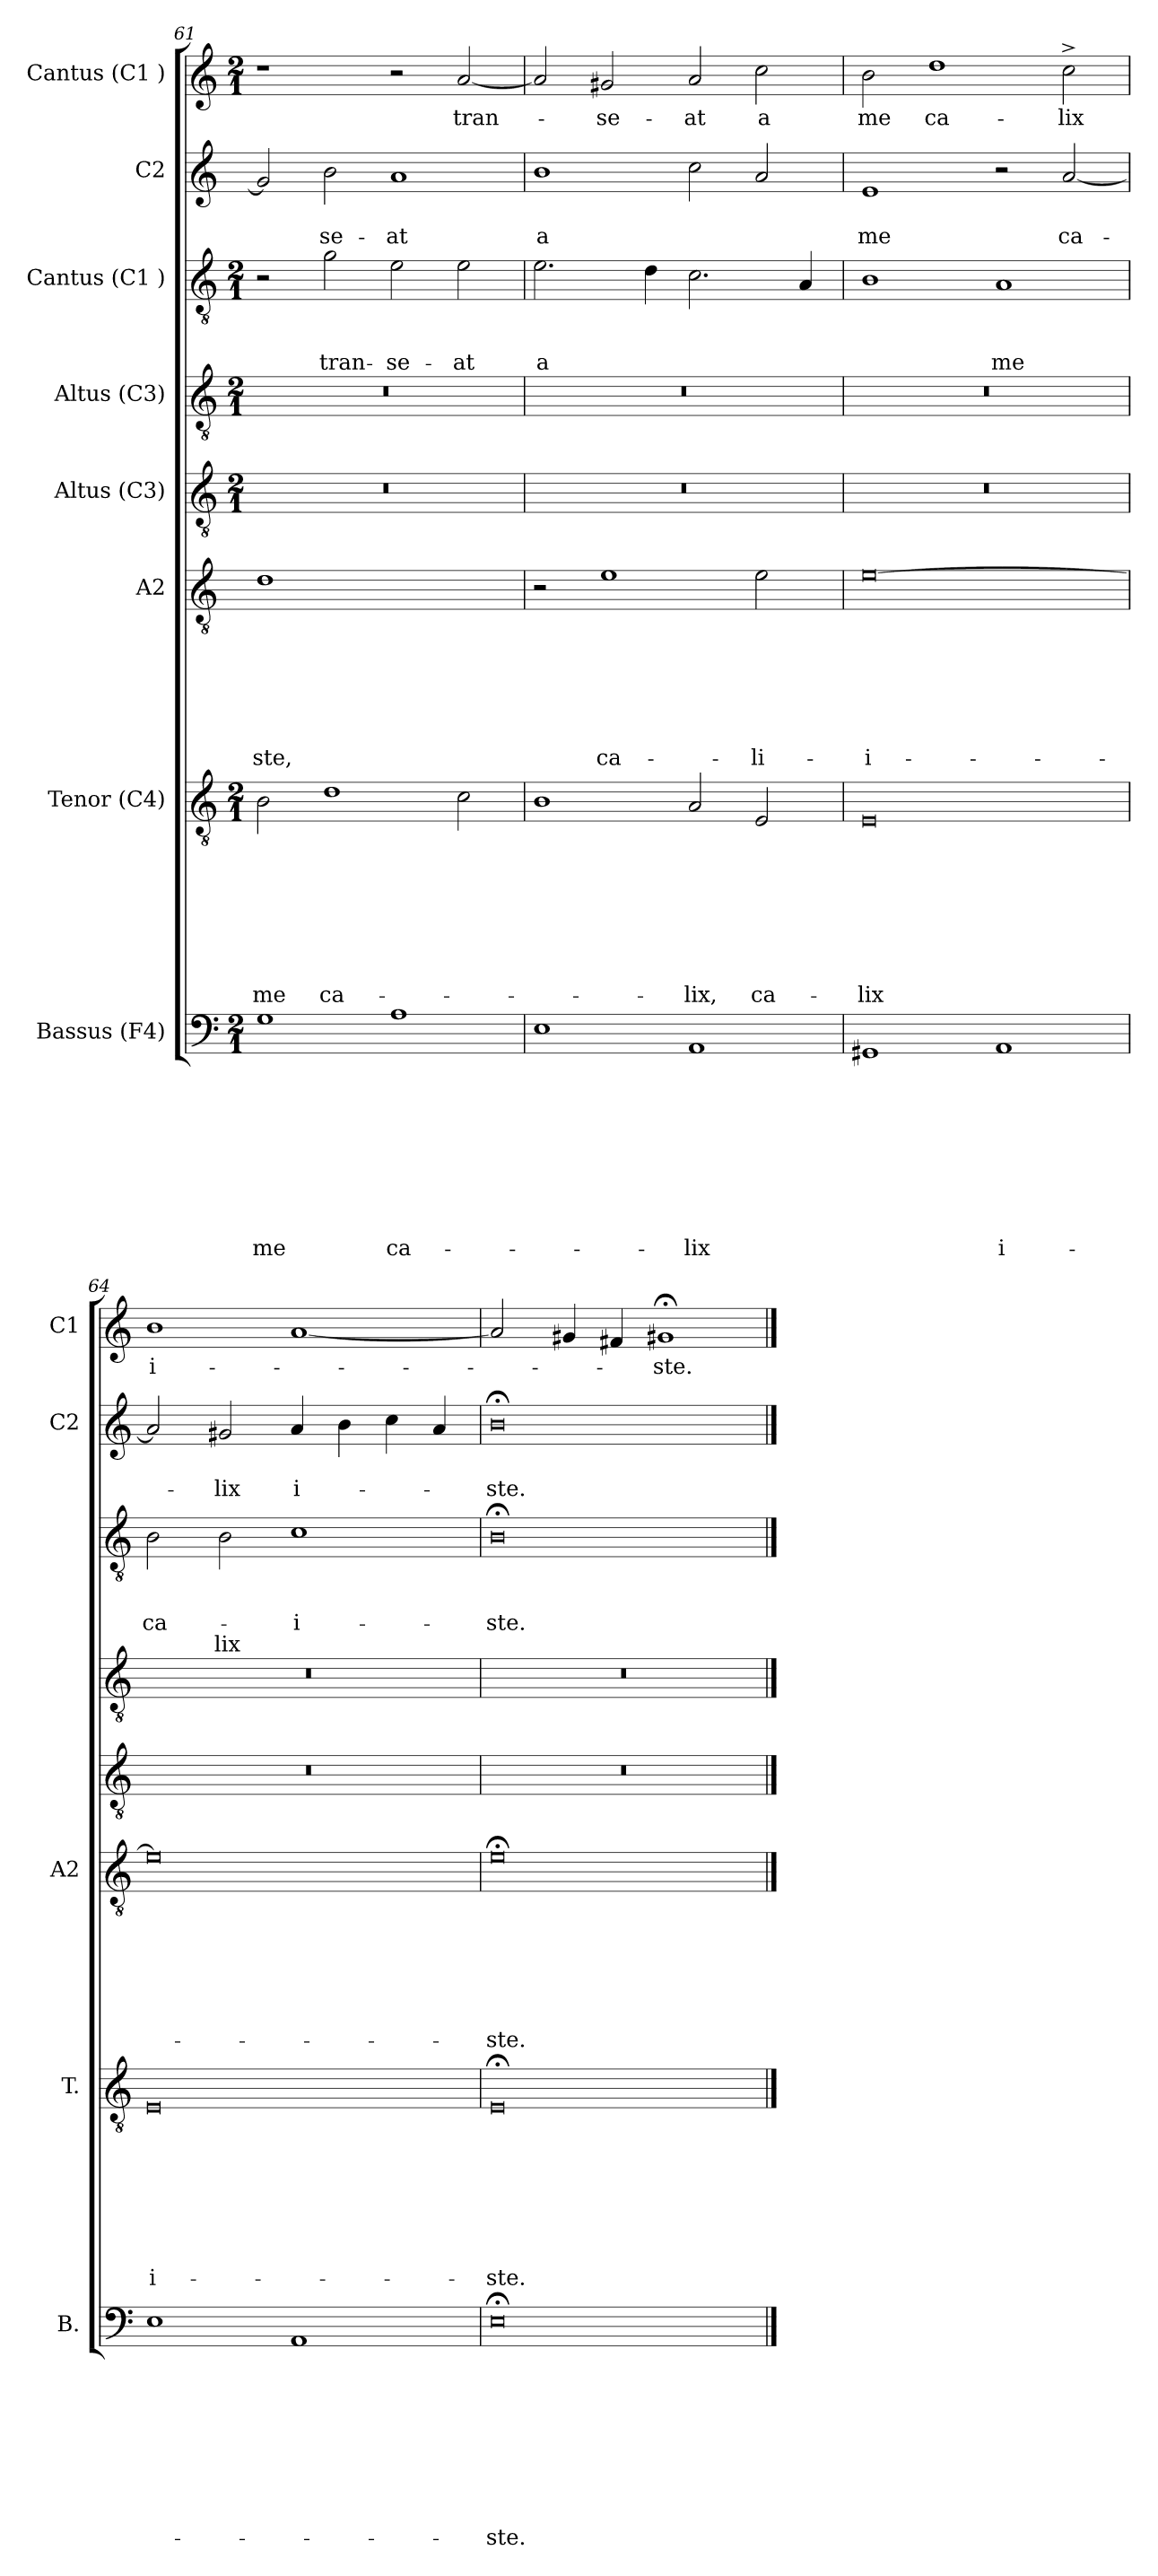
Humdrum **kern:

**kern	**text	**text	**text	**text	**text	**text	**text	**text	**text	**kern	**text	**text	**text	**text	**text	**text	**text	**text	**kern	**text	**text	**text	**text	**text	**text	**text	**kern	**kern	**kern	**text	**text	**text	**text	**kern	**text	**text	**kern	**text
*part8	*part8	*part8	*part8	*part8	*part8	*part8	*part8	*part8	*part8	*part7	*part7	*part7	*part7	*part7	*part7	*part7	*part7	*part7	*part6	*part6	*part6	*part6	*part6	*part6	*part6	*part6	*part5	*part4	*part3	*part3	*part3	*part3	*part3	*part2	*part2	*part2	*part1	*part1
*staff8	*staff8	*staff8	*staff8	*staff8	*staff8	*staff8	*staff8	*staff8	*staff8	*staff7	*staff7	*staff7	*staff7	*staff7	*staff7	*staff7	*staff7	*staff7	*staff6	*staff6	*staff6	*staff6	*staff6	*staff6	*staff6	*staff6	*staff5	*staff4	*staff3	*staff3	*staff3	*staff3	*staff3	*staff2	*staff2	*staff2	*staff1	*staff1
*I"Bassus (F4)	*	*	*	*	*	*	*	*	*	*I"Tenor (C4)	*	*	*	*	*	*	*	*	*I"A2	*	*	*	*	*	*	*	*I"Altus (C3)	*I"Altus (C3)	*I"Cantus (C1 )	*	*	*	*	*I"C2	*	*	*I"Cantus (C1 )	*
*I'B.	*	*	*	*	*	*	*	*	*	*I'T.	*	*	*	*	*	*	*	*	*I'A2	*	*	*	*	*	*	*	*	*	*	*	*	*	*	*I'C2	*	*	*I'C1	*
*clefF4	*	*	*	*	*	*	*	*	*	*clefGv2	*	*	*	*	*	*	*	*	*clefGv2	*	*	*	*	*	*	*	*clefGv2	*clefGv2	*clefGv2	*	*	*	*	*clefG2	*	*	*clefG2	*
*k[]	*	*	*	*	*	*	*	*	*	*k[]	*	*	*	*	*	*	*	*	*k[]	*	*	*	*	*	*	*	*k[]	*k[]	*k[]	*	*	*	*	*k[]	*	*	*k[]	*
*C:	*	*	*	*	*	*	*	*	*	*C:	*	*	*	*	*	*	*	*	*C:	*	*	*	*	*	*	*	*C:	*C:	*C:	*	*	*	*	*C:	*	*	*C:	*
*M2/1	*	*	*	*	*	*	*	*	*	*M2/1	*	*	*	*	*	*	*	*	*	*	*	*	*	*	*	*	*M2/1	*M2/1	*M2/1	*	*	*	*	*	*	*	*M2/1	*
=61	=61	=61	=61	=61	=61	=61	=61	=61	=61	=61	=61	=61	=61	=61	=61	=61	=61	=61	=61	=61	=61	=61	=61	=61	=61	=61	=61	=61	=61	=61	=61	=61	=61	=61	=61	=61	=61	=61
*	*	*	*	*	*	*	*	*	*	*	*	*	*	*	*	*	*	*	*^	*	*	*	*	*	*	*	*	*	*	*	*	*	*	*	*	*	*	*
!	!	!	!	!	!	!	!	!	!LO:LY:b	!	!	!	!	!	!	!	!	!LO:LY:b	!	!LO:N:vis=1	!	!	!	!	!	!	!LO:LY:b	!	!	!	!	!	!	!	!	!	!	!	!
1G	.	.	.	.	.	.	.	.	me	2B\	.	.	.	.	.	.	.	me	1d	0rC	.	.	.	.	.	.	-ste,	0r	0r	2r	.	.	.	.	2g/]	.	.	1r	.
!	!	!	!	!	!	!	!	!	!	!	!	!	!	!	!	!	!	!LO:LY:b	!	!	!	!	!	!	!	!	!	!	!	!	!	!	!LO:LY:b	!	!	!	!LO:LY:b	!	!
.	.	.	.	.	.	.	.	.	.	1d	.	.	.	.	.	.	.	ca-	.	.	.	.	.	.	.	.	.	.	.	2g\	.	.	tran-	.	2b\	.	-se-	.	.
!	!	!	!	!	!	!	!	!	!LO:LY:b	!	!	!	!	!	!	!	!	!	!	!	!	!	!	!	!	!	!	!	!	!	!	!	!LO:LY:b	!	!	!	!LO:LY:b	!	!
1A	.	.	.	.	.	.	.	.	ca-	.	.	.	.	.	.	.	.	.	1ryy	.	.	.	.	.	.	.	.	.	.	2e\	.	.	-se-	.	1a	.	-at	2r	.
!	!	!	!	!	!	!	!	!	!	!	!	!	!	!	!	!	!	!	!	!	!	!	!	!	!	!	!	!	!	!	!	!	!LO:LY:b	!	!	!	!	!	!LO:LY:b
.	.	.	.	.	.	.	.	.	.	2c\	.	.	.	.	.	.	.	.	.	.	.	.	.	.	.	.	.	.	.	2e\	.	.	-at	.	.	.	.	[<2a/	tran-
*	*	*	*	*	*	*	*	*	*	*	*	*	*	*	*	*	*	*	*v	*v	*	*	*	*	*	*	*	*	*	*	*	*	*	*	*	*	*	*	*
=62	=62	=62	=62	=62	=62	=62	=62	=62	=62	=62	=62	=62	=62	=62	=62	=62	=62	=62	=62	=62	=62	=62	=62	=62	=62	=62	=62	=62	=62	=62	=62	=62	=62	=62	=62	=62	=62	=62
!	!	!	!	!	!	!	!	!	!	!	!	!	!	!	!	!	!	!	!	!	!	!	!	!	!	!	!	!	!	!	!	!LO:LY:b	!	!	!	!LO:LY:b:rj	!	!
1E	.	.	.	.	.	.	.	.	.	1B	.	.	.	.	.	.	.	.	2r	.	.	.	.	.	.	.	0r	0r	2.e\	.	.	a	.	1b	.	a	2a/]	.
!	!	!	!	!	!	!	!	!	!	!	!	!	!	!	!	!	!	!	!	!	!	!	!	!	!	!LO:LY:b	!	!	!	!	!	!	!	!	!	!	!	!LO:LY:b
.	.	.	.	.	.	.	.	.	.	.	.	.	.	.	.	.	.	.	1e	.	.	.	.	.	.	ca-	.	.	.	.	.	.	.	.	.	.	2g#/	-se-
.	.	.	.	.	.	.	.	.	.	.	.	.	.	.	.	.	.	.	.	.	.	.	.	.	.	.	.	.	4d\	.	.	.	.	.	.	.	.	.
!	!	!	!	!	!	!	!	!	!LO:LY:b	!	!	!	!	!	!	!	!	!LO:LY:b	!	!	!	!	!	!	!	!	!	!	!	!	!	!	!	!	!	!	!	!LO:LY:b
1AA	.	.	.	.	.	.	.	.	-lix	2A/	.	.	.	.	.	.	.	-lix,	.	.	.	.	.	.	.	.	.	.	2.c\	.	.	.	.	2cc\	.	.	2a/	-at
!	!	!	!	!	!	!	!	!	!	!	!	!	!	!	!	!	!	!LO:LY:b	!	!	!	!	!	!	!	!LO:LY:b	!	!	!	!	!	!	!	!	!	!	!	!LO:LY:b
.	.	.	.	.	.	.	.	.	.	2E/	.	.	.	.	.	.	.	ca-	2e\	.	.	.	.	.	.	-li-	.	.	.	.	.	.	.	2a/	.	.	2cc\	a
.	.	.	.	.	.	.	.	.	.	.	.	.	.	.	.	.	.	.	.	.	.	.	.	.	.	.	.	.	4A/	.	.	.	.	.	.	.	.	.
!!LO:PB:g=z
=63	=63	=63	=63	=63	=63	=63	=63	=63	=63	=63	=63	=63	=63	=63	=63	=63	=63	=63	=63	=63	=63	=63	=63	=63	=63	=63	=63	=63	=63	=63	=63	=63	=63	=63	=63	=63	=63	=63
!	!	!	!	!	!	!	!	!	!	!	!	!	!	!	!	!	!	!LO:LY:b	!	!	!	!	!	!	!	!LO:LY:b:rj	!	!	!	!	!	!	!	!	!	!LO:LY:b	!	!LO:LY:b
1GG#X	.	.	.	.	.	.	.	.	.	0E	.	.	.	.	.	.	.	-lix	[>0e	.	.	.	.	.	.	-i-	0r	0r	1B	.	.	.	.	1e	.	me	2b\	me
!	!	!	!	!	!	!	!	!	!	!	!	!	!	!	!	!	!	!	!	!	!	!	!	!	!	!	!	!	!	!	!	!	!	!	!	!	!	!LO:LY:b
.	.	.	.	.	.	.	.	.	.	.	.	.	.	.	.	.	.	.	.	.	.	.	.	.	.	.	.	.	.	.	.	.	.	.	.	.	1dd	ca-
!	!	!	!	!	!	!	!	!	!LO:LY:b:rj	!	!	!	!	!	!	!	!	!	!	!	!	!	!	!	!	!	!	!	!	!	!	!LO:LY:b	!	!	!	!	!	!
1AA	.	.	.	.	.	.	.	.	i-	.	.	.	.	.	.	.	.	.	.	.	.	.	.	.	.	.	.	.	1A	.	.	me	.	2r	.	.	.	.
!	!	!	!	!	!	!	!	!	!	!	!	!	!	!	!	!	!	!	!	!	!	!	!	!	!	!	!	!	!	!	!	!	!	!	!	!LO:LY:b	!	!LO:LY:b
.	.	.	.	.	.	.	.	.	.	.	.	.	.	.	.	.	.	.	.	.	.	.	.	.	.	.	.	.	.	.	.	.	.	[<2a/	.	ca-	2cc^>\	-lix
=64	=64	=64	=64	=64	=64	=64	=64	=64	=64	=64	=64	=64	=64	=64	=64	=64	=64	=64	=64	=64	=64	=64	=64	=64	=64	=64	=64	=64	=64	=64	=64	=64	=64	=64	=64	=64	=64	=64
!	!	!	!	!	!	!	!	!	!	!	!	!	!	!	!	!	!	!LO:LY:b:rj	!	!	!	!	!	!	!	!	!	!	!	!	!	!LO:LY:b	!	!	!	!	!	!LO:LY:b:rj
1E	.	.	.	.	.	.	.	.	.	0E	.	.	.	.	.	.	.	i-	0e]	.	.	.	.	.	.	.	0r	0r	2B\	.	.	ca-	.	2a/]	.	.	1b	i-
!	!	!	!	!	!	!	!	!	!	!	!	!	!	!	!	!	!	!	!	!	!	!	!	!	!	!	!	!	!	!	!	!	!LO:LY:b	!	!	!LO:LY:b	!	!
.	.	.	.	.	.	.	.	.	.	.	.	.	.	.	.	.	.	.	.	.	.	.	.	.	.	.	.	.	2B\	.	.	.	lix	2g#/	.	-lix	.	.
!	!	!	!	!	!	!	!	!	!	!	!	!	!	!	!	!	!	!	!	!	!	!	!	!	!	!	!	!	!	!	!	!LO:LY:b:rj	!	!	!	!LO:LY:b:rj	!	!
1AA	.	.	.	.	.	.	.	.	.	.	.	.	.	.	.	.	.	.	.	.	.	.	.	.	.	.	.	.	1c	.	.	-i-	.	4a/	.	i-	[<1a	.
.	.	.	.	.	.	.	.	.	.	.	.	.	.	.	.	.	.	.	.	.	.	.	.	.	.	.	.	.	.	.	.	.	.	4b\	.	.	.	.
.	.	.	.	.	.	.	.	.	.	.	.	.	.	.	.	.	.	.	.	.	.	.	.	.	.	.	.	.	.	.	.	.	.	4cc\	.	.	.	.
.	.	.	.	.	.	.	.	.	.	.	.	.	.	.	.	.	.	.	.	.	.	.	.	.	.	.	.	.	.	.	.	.	.	4a/	.	.	.	.
=65	=65	=65	=65	=65	=65	=65	=65	=65	=65	=65	=65	=65	=65	=65	=65	=65	=65	=65	=65	=65	=65	=65	=65	=65	=65	=65	=65	=65	=65	=65	=65	=65	=65	=65	=65	=65	=65	=65
!	!	!	!	!	!	!	!	!	!LO:LY:b	!	!	!	!	!	!	!	!	!LO:LY:b	!	!	!	!	!	!	!	!LO:LY:b	!	!	!	!	!	!LO:LY:b	!	!	!	!LO:LY:b	!	!
0E;<	.	.	.	.	.	.	.	.	-ste.	0E;	.	.	.	.	.	.	.	-ste.	0e;<	.	.	.	.	.	.	-ste.	0r	0r	0B;<	.	.	-ste.	.	0b;<	.	-ste.	2a/]	.
.	.	.	.	.	.	.	.	.	.	.	.	.	.	.	.	.	.	.	.	.	.	.	.	.	.	.	.	.	.	.	.	.	.	.	.	.	4g#/	.
.	.	.	.	.	.	.	.	.	.	.	.	.	.	.	.	.	.	.	.	.	.	.	.	.	.	.	.	.	.	.	.	.	.	.	.	.	4f#/	.
!	!	!	!	!	!	!	!	!	!	!	!	!	!	!	!	!	!	!	!	!	!	!	!	!	!	!	!	!	!	!	!	!	!	!	!	!	!	!LO:LY:b
.	.	.	.	.	.	.	.	.	.	.	.	.	.	.	.	.	.	.	.	.	.	.	.	.	.	.	.	.	.	.	.	.	.	.	.	.	1g#X;	-ste.
==	==	==	==	==	==	==	==	==	==	==	==	==	==	==	==	==	==	==	==	==	==	==	==	==	==	==	==	==	==	==	==	==	==	==	==	==	==	==
*-	*-	*-	*-	*-	*-	*-	*-	*-	*-	*-	*-	*-	*-	*-	*-	*-	*-	*-	*-	*-	*-	*-	*-	*-	*-	*-	*-	*-	*-	*-	*-	*-	*-	*-	*-	*-	*-	*-
